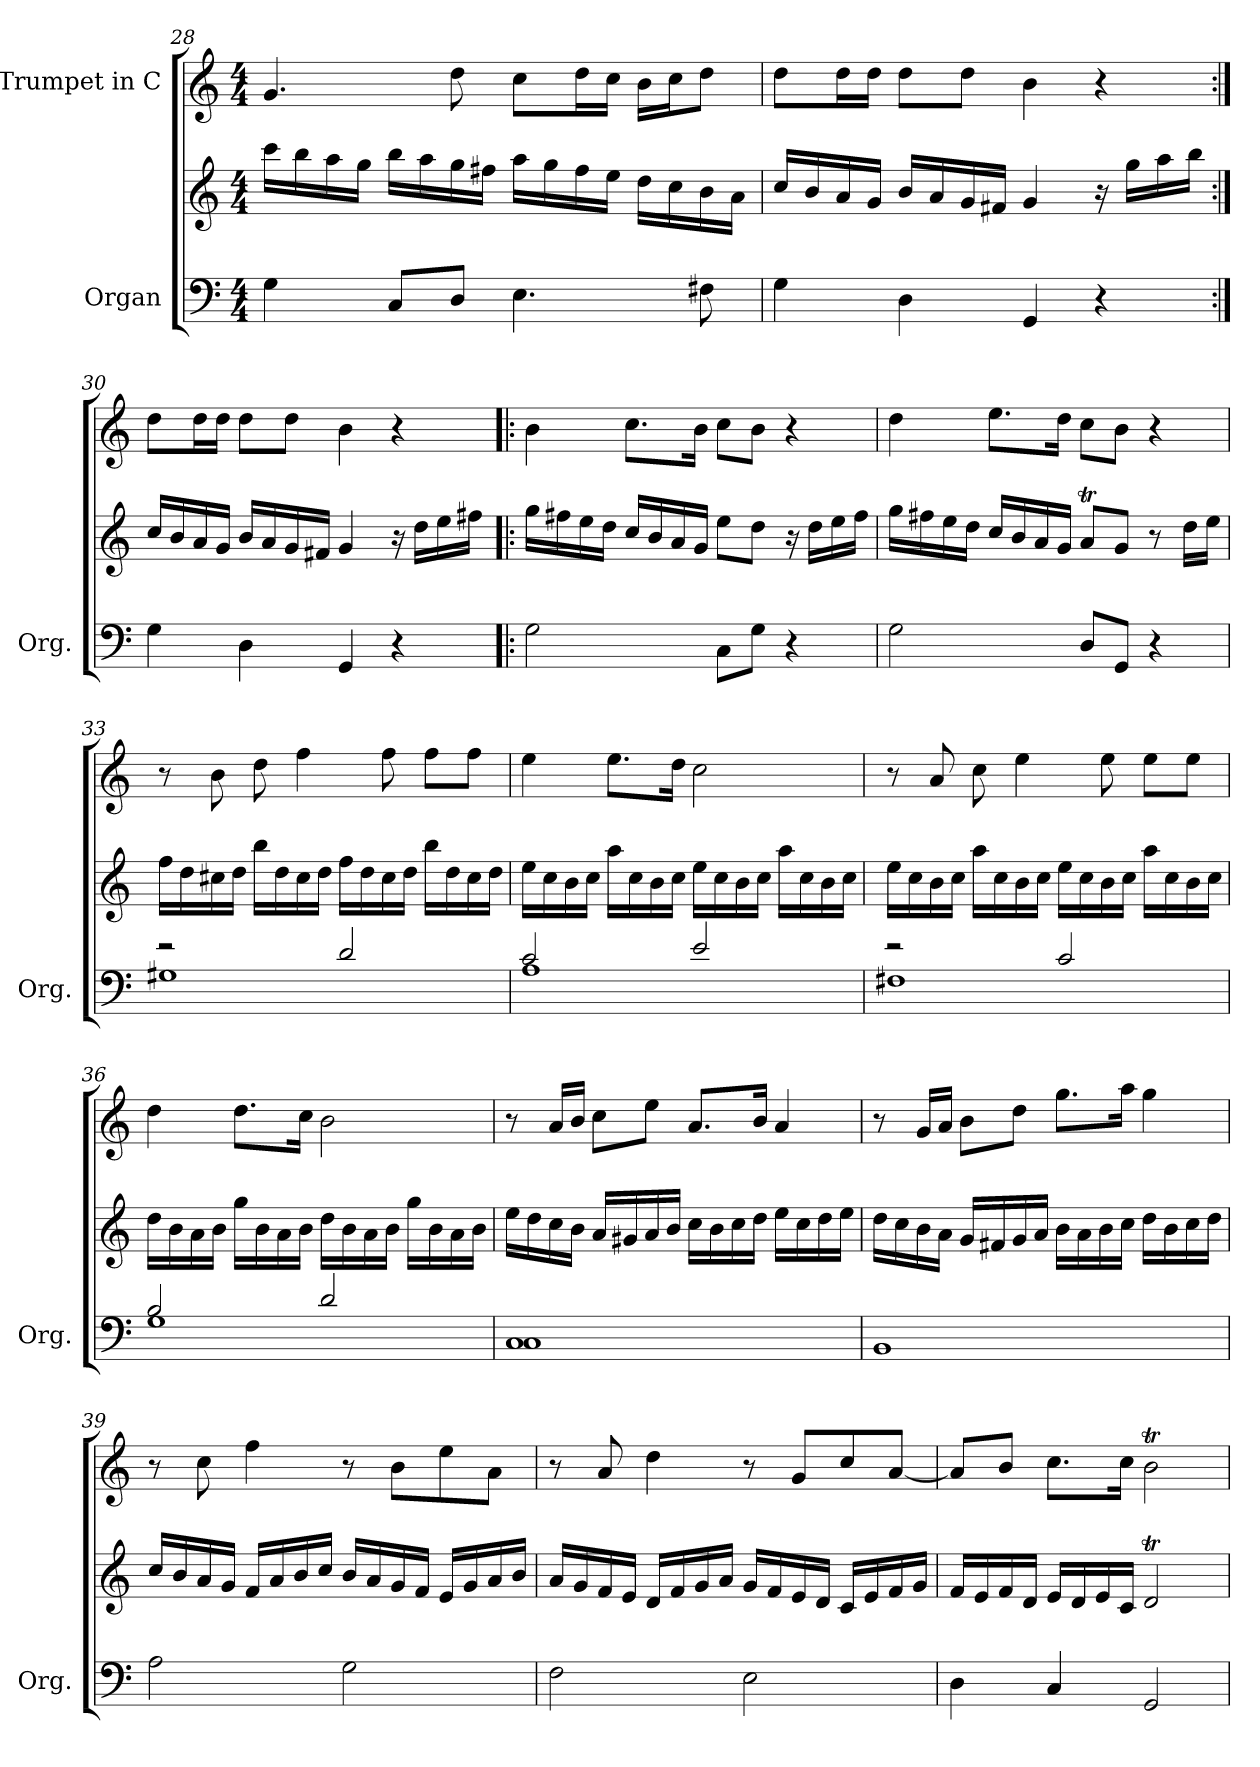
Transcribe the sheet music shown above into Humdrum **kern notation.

**kern	**kern	**kern
*part2	*part2	*part1
*staff3	*staff2	*staff1
*I"Organ	*	*I"Trumpet in C
*I'Org.	*	*
*clefF4	*clefG2	*clefG2
*k[]	*k[]	*k[]
*C:	*C:	*C:
*M4/4	*M4/4	*M4/4
=28	=28	=28
4G\	16ccc\LL	4.g/
.	16bb\	.
.	16aa\	.
.	16gg\JJ	.
8C/L	16bb\LL	.
.	16aa\	.
8D/J	16gg\	8dd\
.	16ff#X\JJ	.
4.E\	16aa\LL	8cc\L
.	16gg\	.
.	16ff#\	16dd\L
.	16ee\JJ	16cc\JJ
.	16dd\LL	16b\LL
.	16cc\	16cc\J
8F#X\	16b\	8dd\J
.	16a\JJ	.
!!LO:PB:g=z
=29	=29	=29
4G\	16cc/LL	8dd\L
.	16b/	.
.	16a/	16dd\L
.	16g/JJ	16dd\JJ
4D\	16b/LL	8dd\L
.	16a/	.
.	16g/	8dd\J
.	16f#X/JJ	.
4GG/	4g/	4b\
4r	16r	4r
.	16gg\LL	.
.	16aa\	.
.	16bb\JJ	.
=30:|!	=30:|!	=30:|!
4G\	16cc/LL	8dd\L
.	16b/	.
.	16a/	16dd\L
.	16g/JJ	16dd\JJ
4D\	16b/LL	8dd\L
.	16a/	.
.	16g/	8dd\J
.	16f#X/JJ	.
4GG/	4g/	4b\
4r	16r	4r
.	16dd\LL	.
.	16ee\	.
.	16ff#X\JJ	.
=31!|:	=31!|:	=31!|:
2G\	16gg\LL	4b\
.	16ff#X\	.
.	16ee\	.
.	16dd\JJ	.
.	16cc/LL	8.cc\L
.	16b/	.
.	16a/	.
.	16g/JJ	16b\Jk
8C\L	8ee\L	8cc\L
8G\J	8dd\J	8b\J
4r	16r	4r
.	16dd\LL	.
.	16ee\	.
.	16ff#\JJ	.
!!LO:LB:g=z
=32	=32	=32
2G\	16gg\LL	4dd\
.	16ff#X\	.
.	16ee\	.
.	16dd\JJ	.
.	16cc/LL	8.ee\L
.	16b/	.
.	16a/	.
.	16g/JJ	16dd\Jk
8D/L	8aT/L	8cc\L
8GG/J	8g/J	8b\J
4r	8r	4r
.	16dd\LL	.
.	16ee\JJ	.
=33	=33	=33
*^	*	*
2re	1G#X	16ff\LL	8r
.	.	16dd\	.
.	.	16cc#X\	8b\
.	.	16dd\JJ	.
.	.	16bb\LL	8dd\
.	.	16dd\	.
.	.	16cc#\	4ff\
.	.	16dd\JJ	.
2d/	.	16ff\LL	.
.	.	16dd\	.
.	.	16cc#\	8ff\
.	.	16dd\JJ	.
.	.	16bb\LL	8ff\L
.	.	16dd\	.
.	.	16cc#\	8ff\J
.	.	16dd\JJ	.
=34	=34	=34	=34
2c/	1A	16ee\LL	4ee\
.	.	16cc\	.
.	.	16b\	.
.	.	16cc\JJ	.
.	.	16aa\LL	8.ee\L
.	.	16cc\	.
.	.	16b\	.
.	.	16cc\JJ	16dd\Jk
2e/	.	16ee\LL	2cc\
.	.	16cc\	.
.	.	16b\	.
.	.	16cc\JJ	.
.	.	16aa\LL	.
.	.	16cc\	.
.	.	16b\	.
.	.	16cc\JJ	.
!!LO:LB:g=z
=35	=35	=35	=35
2re	1F#X	16ee\LL	8r
.	.	16cc\	.
.	.	16b\	8a/
.	.	16cc\JJ	.
.	.	16aa\LL	8cc\
.	.	16cc\	.
.	.	16b\	4ee\
.	.	16cc\JJ	.
2c/	.	16ee\LL	.
.	.	16cc\	.
.	.	16b\	8ee\
.	.	16cc\JJ	.
.	.	16aa\LL	8ee\L
.	.	16cc\	.
.	.	16b\	8ee\J
.	.	16cc\JJ	.
=36	=36	=36	=36
2B/	1G	16dd\LL	4dd\
.	.	16b\	.
.	.	16a\	.
.	.	16b\JJ	.
.	.	16gg\LL	8.dd\L
.	.	16b\	.
.	.	16a\	.
.	.	16b\JJ	16cc\Jk
2d/	.	16dd\LL	2b\
.	.	16b\	.
.	.	16a\	.
.	.	16b\JJ	.
.	.	16gg\LL	.
.	.	16b\	.
.	.	16a\	.
.	.	16b\JJ	.
=37	=37	=37	=37
1C	1C	16ee\LL	8r
.	.	16dd\	.
.	.	16cc\	16a/LL
.	.	16b\JJ	16b/JJ
.	.	16a/LL	8cc\L
.	.	16g#X/	.
.	.	16a/	8ee\J
.	.	16b/JJ	.
.	.	16cc\LL	8.a/L
.	.	16b\	.
.	.	16cc\	.
.	.	16dd\JJ	16b/Jk
.	.	16ee\LL	4a/
.	.	16cc\	.
.	.	16dd\	.
.	.	16ee\JJ	.
*v	*v	*	*
!!LO:LB:g=z
=38	=38	=38
1BB	16dd\LL	8r
.	16cc\	.
.	16b\	16g/LL
.	16a\JJ	16a/JJ
.	16g/LL	8b\L
.	16f#X/	.
.	16g/	8dd\J
.	16a/JJ	.
.	16b\LL	8.gg\L
.	16a\	.
.	16b\	.
.	16cc\JJ	16aa\Jk
.	16dd\LL	4gg\
.	16b\	.
.	16cc\	.
.	16dd\JJ	.
=39	=39	=39
2A\	16cc/LL	8r
.	16b/	.
.	16a/	8cc\
.	16g/JJ	.
.	16f/LL	4ff\
.	16a/	.
.	16b/	.
.	16cc/JJ	.
2G\	16b/LL	8r
.	16a/	.
.	16g/	8b\L
.	16f/JJ	.
.	16e/LL	8ee\
.	16g/	.
.	16a/	8a\J
.	16b/JJ	.
=40	=40	=40
2F\	16a/LL	8r
.	16g/	.
.	16f/	8a/
.	16e/JJ	.
.	16d/LL	4dd\
.	16f/	.
.	16g/	.
.	16a/JJ	.
2E\	16g/LL	8r
.	16f/	.
.	16e/	8g/L
.	16d/JJ	.
.	16c/LL	8cc/
.	16e/	.
.	16f/	[8a/J
.	16g/JJ	.
!!LO:PB:g=z
=41	=41	=41
4D\	16f/LL	8a/L]
.	16e/	.
.	16f/	8b/J
.	16d/JJ	.
4C/	16e/LL	8.cc\L
.	16d/	.
.	16e/	.
.	16c/JJ	16cc\Jk
2GG/	2dT/	2bt\
=	=	=
*-	*-	*-
